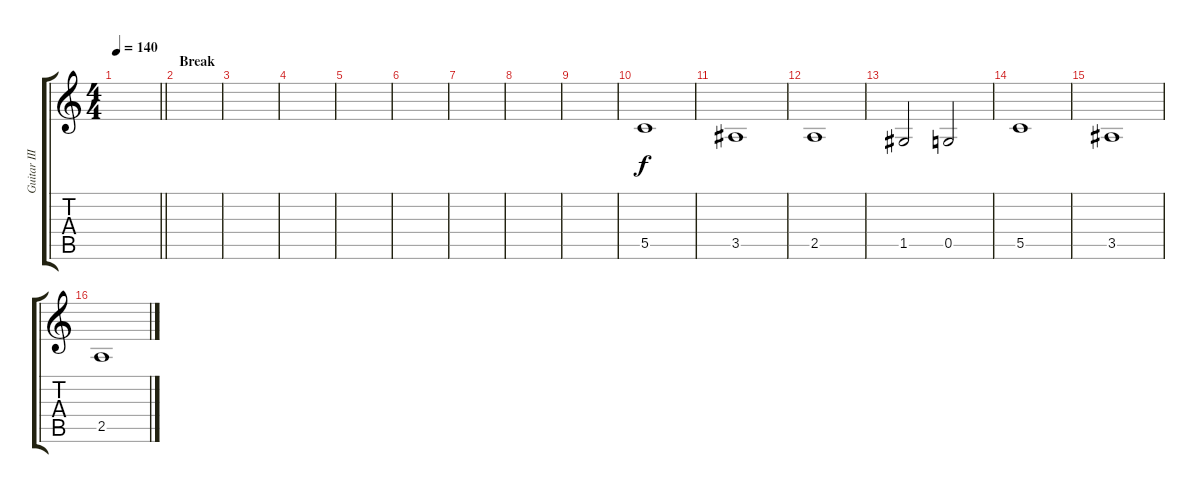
\track ("Guitar III" "Guitar III") {instrument distortionguitar}
\staff {score tabs}
\tuning (D4 A3 F3 C3 G2 C2) {hide}
\ts (4 4)
\tempo 140
\clef g2
\barLineRight lightlight
\ks c
|
\section ("" "Break")
|
|
|
|
|
|
|
|
5.5.1 |
3.5.1 |
2.5.1 |
1.5.2 0.5.2 |
5.5.1 |
3.5.1 |
2.5.1
